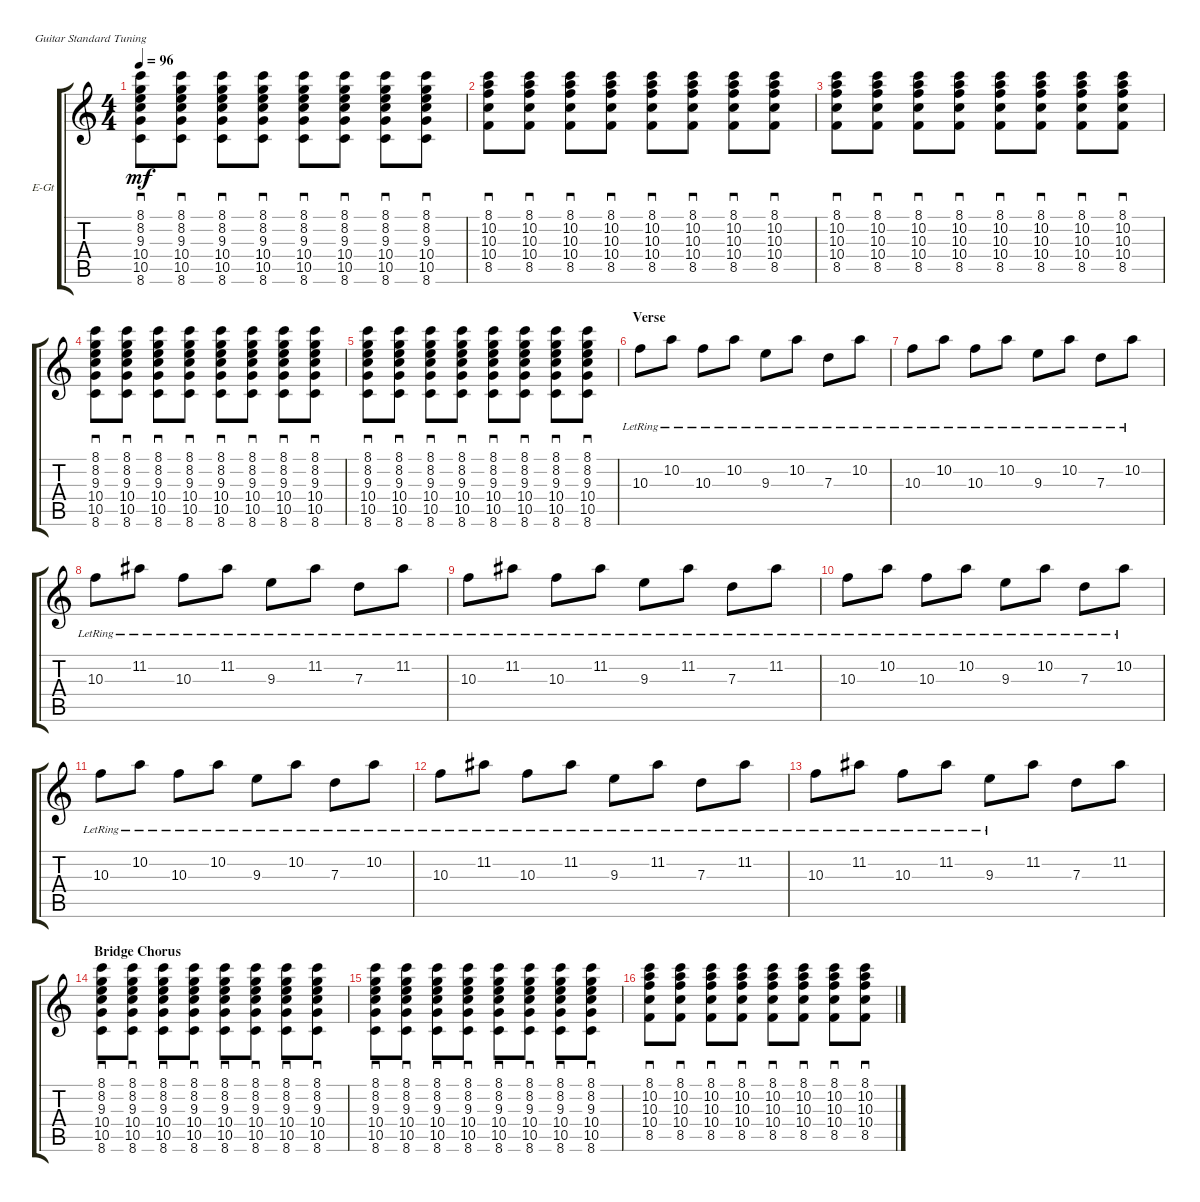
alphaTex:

\defaultSystemsLayout 4
\bracketExtendMode groupsimilarinstruments
\firstSystemTrackNameOrientation horizontal
\otherSystemsTrackNameOrientation horizontal
\track ("Electric Guitar (Drive)" "E-Gt") {instrument overdrivenguitar}
\staff {score tabs}
\tuning (E4 B3 G3 D3 A2 E2)
\ts (4 4)
\tempo 96
\clef g2
\ks c
(8.6 10.5 10.4 9.3 8.2 8.1).8{sd dy mf} (8.6 10.5 10.4 9.3 8.2 8.1).8{sd} (8.6 10.5 10.4 9.3 8.2 8.1).8{sd} (8.6 10.5 10.4 9.3 8.2 8.1).8{sd} (8.6 10.5 10.4 9.3 8.2 8.1).8{sd} (8.6 10.5 10.4 9.3 8.2 8.1).8{sd} (8.6 10.5 10.4 9.3 8.2 8.1).8{sd} (8.6 10.5 10.4 9.3 8.2 8.1).8{sd} |
(8.5 10.4 10.3 10.2 8.1).8{sd} (8.5 10.4 10.3 10.2 8.1).8{sd} (8.5 10.4 10.3 10.2 8.1).8{sd} (8.5 10.4 10.3 10.2 8.1).8{sd} (8.5 10.4 10.3 10.2 8.1).8{sd} (8.5 10.4 10.3 10.2 8.1).8{sd} (8.5 10.4 10.3 10.2 8.1).8{sd} (8.5 10.4 10.3 10.2 8.1).8{sd} |
(8.5 10.4 10.3 10.2 8.1).8{sd} (8.5 10.4 10.3 10.2 8.1).8{sd} (8.5 10.4 10.3 10.2 8.1).8{sd} (8.5 10.4 10.3 10.2 8.1).8{sd} (8.5 10.4 10.3 10.2 8.1).8{sd} (8.5 10.4 10.3 10.2 8.1).8{sd} (8.5 10.4 10.3 10.2 8.1).8{sd} (8.5 10.4 10.3 10.2 8.1).8{sd} |
(8.6 10.5 10.4 9.3 8.2 8.1).8{sd} (8.6 10.5 10.4 9.3 8.2 8.1).8{sd} (8.6 10.5 10.4 9.3 8.2 8.1).8{sd} (8.6 10.5 10.4 9.3 8.2 8.1).8{sd} (8.6 10.5 10.4 9.3 8.2 8.1).8{sd} (8.6 10.5 10.4 9.3 8.2 8.1).8{sd} (8.6 10.5 10.4 9.3 8.2 8.1).8{sd} (8.6 10.5 10.4 9.3 8.2 8.1).8{sd} |
(8.6 10.5 10.4 9.3 8.2 8.1).8{sd} (8.6 10.5 10.4 9.3 8.2 8.1).8{sd} (8.6 10.5 10.4 9.3 8.2 8.1).8{sd} (8.6 10.5 10.4 9.3 8.2 8.1).8{sd} (8.6 10.5 10.4 9.3 8.2 8.1).8{sd} (8.6 10.5 10.4 9.3 8.2 8.1).8{sd} (8.6 10.5 10.4 9.3 8.2 8.1).8{sd} (8.6 10.5 10.4 9.3 8.2 8.1).8{sd} |
\section ("" "Verse")
10.3{lr}.8 10.2{lr}.8 10.3{lr}.8 10.2{lr}.8 9.3{lr}.8 10.2{lr}.8 7.3{lr}.8 10.2{lr}.8 |
10.3{lr}.8 10.2{lr}.8 10.3{lr}.8 10.2{lr}.8 9.3{lr}.8 10.2{lr}.8 7.3{lr}.8 10.2{lr}.8 |
10.3{lr}.8 11.2{lr}.8 10.3{lr}.8 11.2{lr}.8 9.3{lr}.8 11.2{lr}.8 7.3{lr}.8 11.2{lr}.8 |
10.3{lr}.8 11.2{lr}.8 10.3{lr}.8 11.2{lr}.8 9.3{lr}.8 11.2{lr}.8 7.3{lr}.8 11.2{lr}.8 |
10.3{lr}.8 10.2{lr}.8 10.3{lr}.8 10.2{lr}.8 9.3{lr}.8 10.2{lr}.8 7.3{lr}.8 10.2{lr}.8 |
10.3{lr}.8 10.2{lr}.8 10.3{lr}.8 10.2{lr}.8 9.3{lr}.8 10.2{lr}.8 7.3{lr}.8 10.2{lr}.8 |
10.3{lr}.8 11.2{lr}.8 10.3{lr}.8 11.2{lr}.8 9.3{lr}.8 11.2{lr}.8 7.3{lr}.8 11.2{lr}.8 |
10.3{lr}.8 11.2{lr}.8 10.3{lr}.8 11.2{lr}.8 9.3{lr}.8 11.2.8 7.3.8 11.2.8 |
\section ("" "Bridge Chorus")
(8.6 10.5 10.4 9.3 8.2 8.1).8{sd} (8.6 10.5 10.4 9.3 8.2 8.1).8{sd} (8.6 10.5 10.4 9.3 8.2 8.1).8{sd} (8.6 10.5 10.4 9.3 8.2 8.1).8{sd} (8.6 10.5 10.4 9.3 8.2 8.1).8{sd} (8.6 10.5 10.4 9.3 8.2 8.1).8{sd} (8.6 10.5 10.4 9.3 8.2 8.1).8{sd} (8.6 10.5 10.4 9.3 8.2 8.1).8{sd} |
(8.6 10.5 10.4 9.3 8.2 8.1).8{sd} (8.6 10.5 10.4 9.3 8.2 8.1).8{sd} (8.6 10.5 10.4 9.3 8.2 8.1).8{sd} (8.6 10.5 10.4 9.3 8.2 8.1).8{sd} (8.6 10.5 10.4 9.3 8.2 8.1).8{sd} (8.6 10.5 10.4 9.3 8.2 8.1).8{sd} (8.6 10.5 10.4 9.3 8.2 8.1).8{sd} (8.6 10.5 10.4 9.3 8.2 8.1).8{sd} |
(8.5 10.4 10.3 10.2 8.1).8{sd} (8.5 10.4 10.3 10.2 8.1).8{sd} (8.5 10.4 10.3 10.2 8.1).8{sd} (8.5 10.4 10.3 10.2 8.1).8{sd} (8.5 10.4 10.3 10.2 8.1).8{sd} (8.5 10.4 10.3 10.2 8.1).8{sd} (8.5 10.4 10.3 10.2 8.1).8{sd} (8.5 10.4 10.3 10.2 8.1).8{sd}
